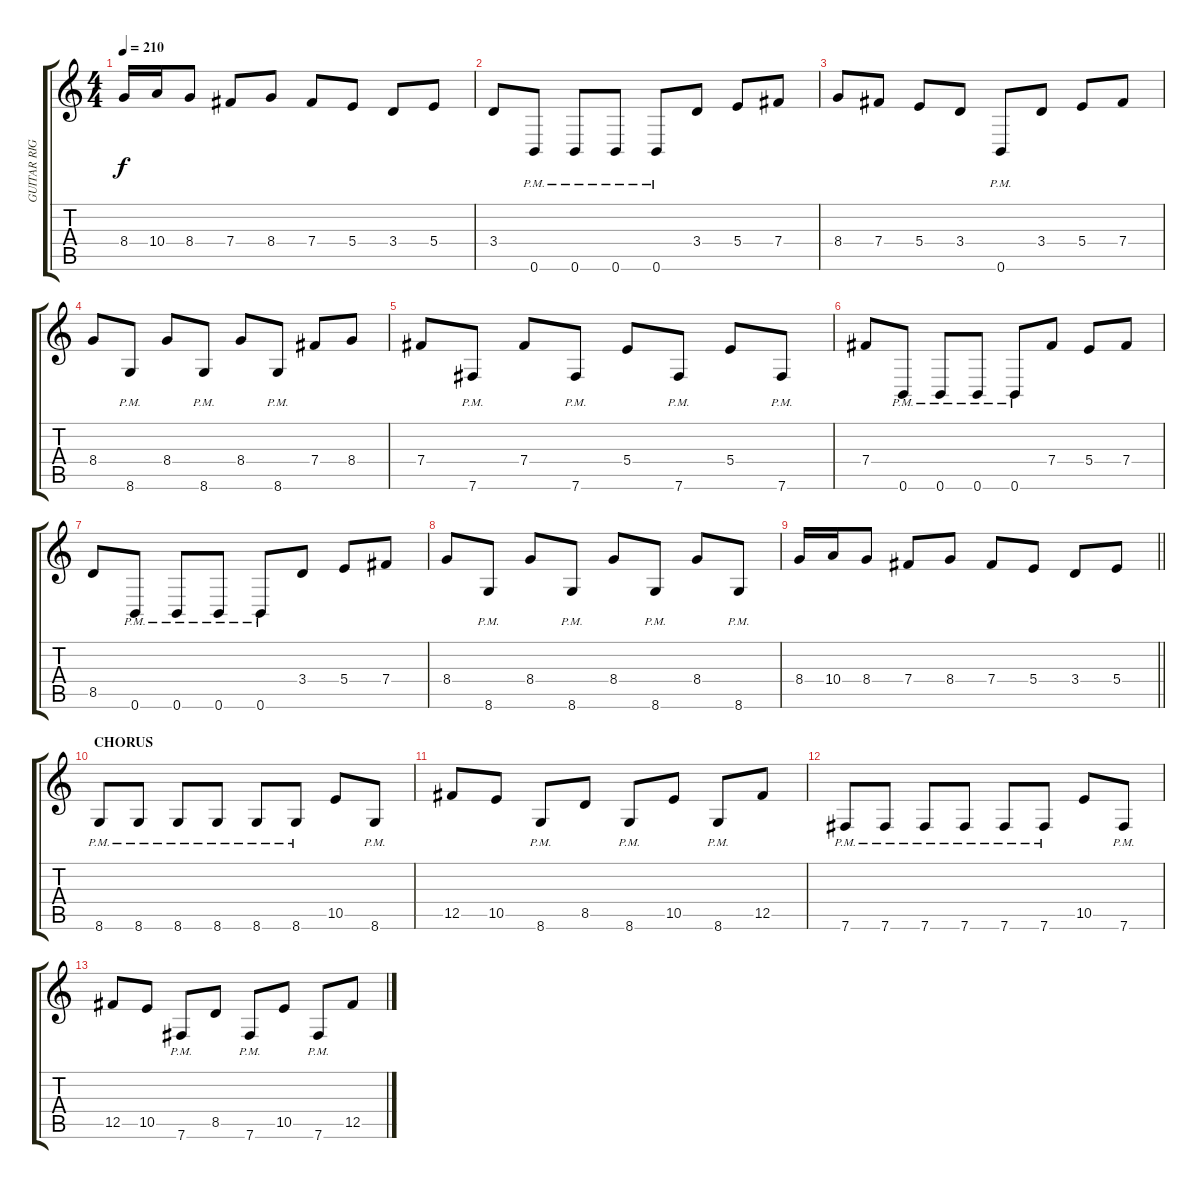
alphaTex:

\track ("GUITAR RIGHT" "GUITAR RIG") {instrument overdrivenguitar}
\staff {score tabs}
\tuning (Db4 Ab3 E3 B2 Gb2 B1) {hide}
\ts (4 4)
\tempo 210
\clef g2
\ks c
8.4.16{dy f} 10.4.16 8.4.8 7.4.8 8.4.8 7.4.8 5.4.8 3.4.8 5.4.8 |
3.4.8 0.6{pm}.8 0.6{pm}.8 0.6{pm}.8 0.6{pm}.8 3.4.8 5.4.8 7.4.8 |
8.4.8 7.4.8 5.4.8 3.4.8 0.6{pm}.8 3.4.8 5.4.8 7.4.8 |
8.4.8 8.6{pm}.8 8.4.8 8.6{pm}.8 8.4.8 8.6{pm}.8 7.4.8 8.4.8 |
7.4.8 7.6{pm}.8 7.4.8 7.6{pm}.8 5.4.8 7.6{pm}.8 5.4.8 7.6{pm}.8 |
7.4.8 0.6{pm}.8 0.6{pm}.8 0.6{pm}.8 0.6{pm}.8 7.4.8 5.4.8 7.4.8 |
8.5.8 0.6{pm}.8 0.6{pm}.8 0.6{pm}.8 0.6{pm}.8 3.4.8 5.4.8 7.4.8 |
8.4.8 8.6{pm}.8 8.4.8 8.6{pm}.8 8.4.8 8.6{pm}.8 8.4.8 8.6{pm}.8 |
\barLineRight lightlight
8.4.16 10.4.16 8.4.8 7.4.8 8.4.8 7.4.8 5.4.8 3.4.8 5.4.8 |
\section ("" "CHORUS")
8.6{pm}.8 8.6{pm}.8 8.6{pm}.8 8.6{pm}.8 8.6{pm}.8 8.6{pm}.8 10.5.8 8.6{pm}.8 |
12.5.8 10.5.8 8.6{pm}.8 8.5.8 8.6{pm}.8 10.5.8 8.6{pm}.8 12.5.8 |
7.6{pm}.8 7.6{pm}.8 7.6{pm}.8 7.6{pm}.8 7.6{pm}.8 7.6{pm}.8 10.5.8 7.6{pm}.8 |
12.5.8 10.5.8 7.6{pm}.8 8.5.8 7.6{pm}.8 10.5.8 7.6{pm}.8 12.5.8
